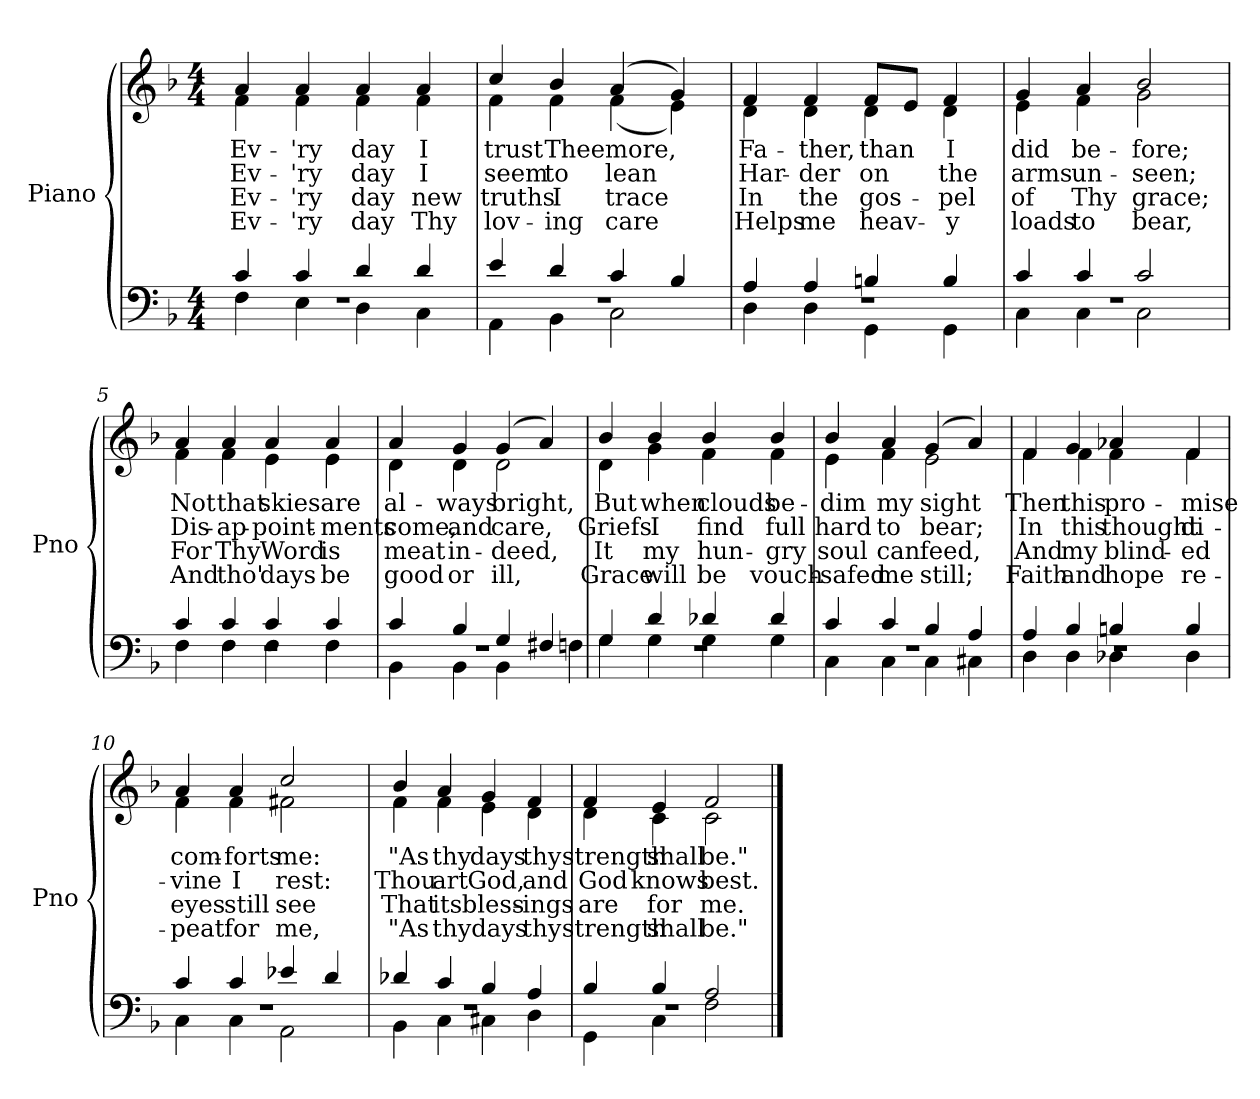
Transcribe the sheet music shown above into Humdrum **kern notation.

**kern	**kern	**text	**text	**text	**text
*part1	*part1	*part1	*part1	*part1	*part1
*staff2	*staff1	*staff1	*staff1	*staff1	*staff1
*I"Piano	*	*	*	*	*
*I'Pno	*	*	*	*	*
*clefF4	*clefG2	*	*	*	*
*k[b-]	*k[b-]	*	*	*	*
*F:	*F:	*	*	*	*
*M4/4	*M4/4	*	*	*	*
=1	=1	=1	=1	=1	=1
.	8qa/yy	1.	2.	3.	4.
*^	*^	*	*	*	*
*	*^	*	*	*	*	*	*
1r	4c/	4F\	4a/	4f\	Ev-	Ev-	Ev-	Ev-
.	4c/	4E\	4a/	4f\	'ry	'ry	'ry	'ry
.	4d/	4D\	4a/	4f\	day	day	day	day
.	4d/	4C\	4a/	4f\	I	I	new	Thy
=2	=2	=2	=2	=2	=2	=2	=2	=2
1r	4e/	4AA\	4cc/	4f\	trust	seem	truths	lov-
.	4d/	4BB-\	4b-/	4f\	Thee	to	I	ing
.	4c/	2C\	(4a/	(4f\	more,	lean	trace	care
.	4B-/	.	4g/)	4e\)	.	.	.	.
!!LO:LB:g=z	!!
=3	=3	=3	=3	=3	=3	=3	=3	=3
1r	4A/	4D\	4f/	4d\	Fa-	Har-	In	Helps
.	4A/	4D\	4f/	4d\	ther,	der	the	me
.	4Bn/	4GG\	8f/L	4d\	than	on	gos-	heav-
.	.	.	8e/J	.	.	.	.	.
.	4B/	4GG\	4f/	4d\	I	the	pel	y
=4	=4	=4	=4	=4	=4	=4	=4	=4
1r	4c/	4C\	4g/	4e\	did	arms	of	loads
.	4c/	4C\	4a/	4f\	be-	un-	Thy	to
.	2c/	2C\	2b-/	2g\	fore;	seen;	grace;	bear,
!!LO:LB:g=z	!!
=5	=5	=5	=5	=5	=5	=5	=5	=5
1r	4c/	4F\	4a/	4f\	Not	Dis-	For	And
.	4c/	4F\	4a/	4f\	that	ap-	Thy	tho'
.	4c/	4F\	4a/	4e\	skies	point-	Word	days
.	4c/	4F\	4a/	4e\	are	ments	is	be
=6	=6	=6	=6	=6	=6	=6	=6	=6
1r	4c/	4BB-\	4a/	4d\	al-	come,	meat	good
.	4B-/	4BB-\	4g/	4d\	ways	and	in-	or
.	4G/	4BB-\	(4g/	2d\	bright,	care,	deed,	ill,
.	4F#X/	4F\	4a/)	.	.	.	.	.
!!LO:PB:g=z	!!
=7	=7	=7	=7	=7	=7	=7	=7	=7
1r	4G/	4G\	4b-/	4d\	But	Griefs	It	Grace
.	4d/	4G\	4b-/	4g\	when	I	my	will
.	4d-X/	4G\	4b-/	4f\	clouds	find	hun-	be
.	4d-/	4G\	4b-/	4f\	be-	full	gry	vouch-
=8	=8	=8	=8	=8	=8	=8	=8	=8
1r	4c/	4C\	4b-/	4e\	dim	hard	soul	safed
.	4c/	4C\	4a/	4f\	my	to	can	me
.	4B-/	4C\	(4g/	2e\	sight	bear;	feed,	still;
.	4A/	4C#X\	4a/)	.	.	.	.	.
!!LO:LB:g=z	!!
=9	=9	=9	=9	=9	=9	=9	=9	=9
1r	4A/	4D\	4f/	4f\	Then	In	And	Faith
.	4B-/	4D\	4g/	4f\	this	this	my	and
.	4Bn/	4D-X\	4a-X/	4f\	pro-	thought	blind-	hope
.	4B/	4D-\	4f/	4f\	mise	di-	ed	re-
=10	=10	=10	=10	=10	=10	=10	=10	=10
1r	4c/	4C\	4a/	4f\	com-	vine	eyes	peat
.	4c/	4C\	4a/	4f\	forts	I	still	for
.	4e-X/	2AA\	2cc/	2f#X\	me:	rest:	see	me,
.	4d/	.	.	.	.	.	.	.
!!LO:LB:g=z	!!
=11	=11	=11	=11	=11	=11	=11	=11	=11
1r	4d-X/	4BB-\	4b-/	4f\	"As	Thou	That	"As
.	4c/	4C\	4a/	4f\	thy	art	its	thy
.	4B-/	4C#X\	4g/	4e\	days	God,	bless-	days
.	4A/	4D\	4f/	4d\	thy	and	ings	thy
=12	=12	=12	=12	=12	=12	=12	=12	=12
1r	4B-/	4GG\	4f/	4d\	strength	God	are	strength
.	4B-/	4C\	4e/	4c\	shall	knows	for	shall
.	2A/	2F\	2f/	2c\	be."	best.	me.	be."
*v	*v	*v	*	*	*	*	*	*
*	*v	*v	*	*	*	*
==	==	==	==	==	==
*-	*-	*-	*-	*-	*-
